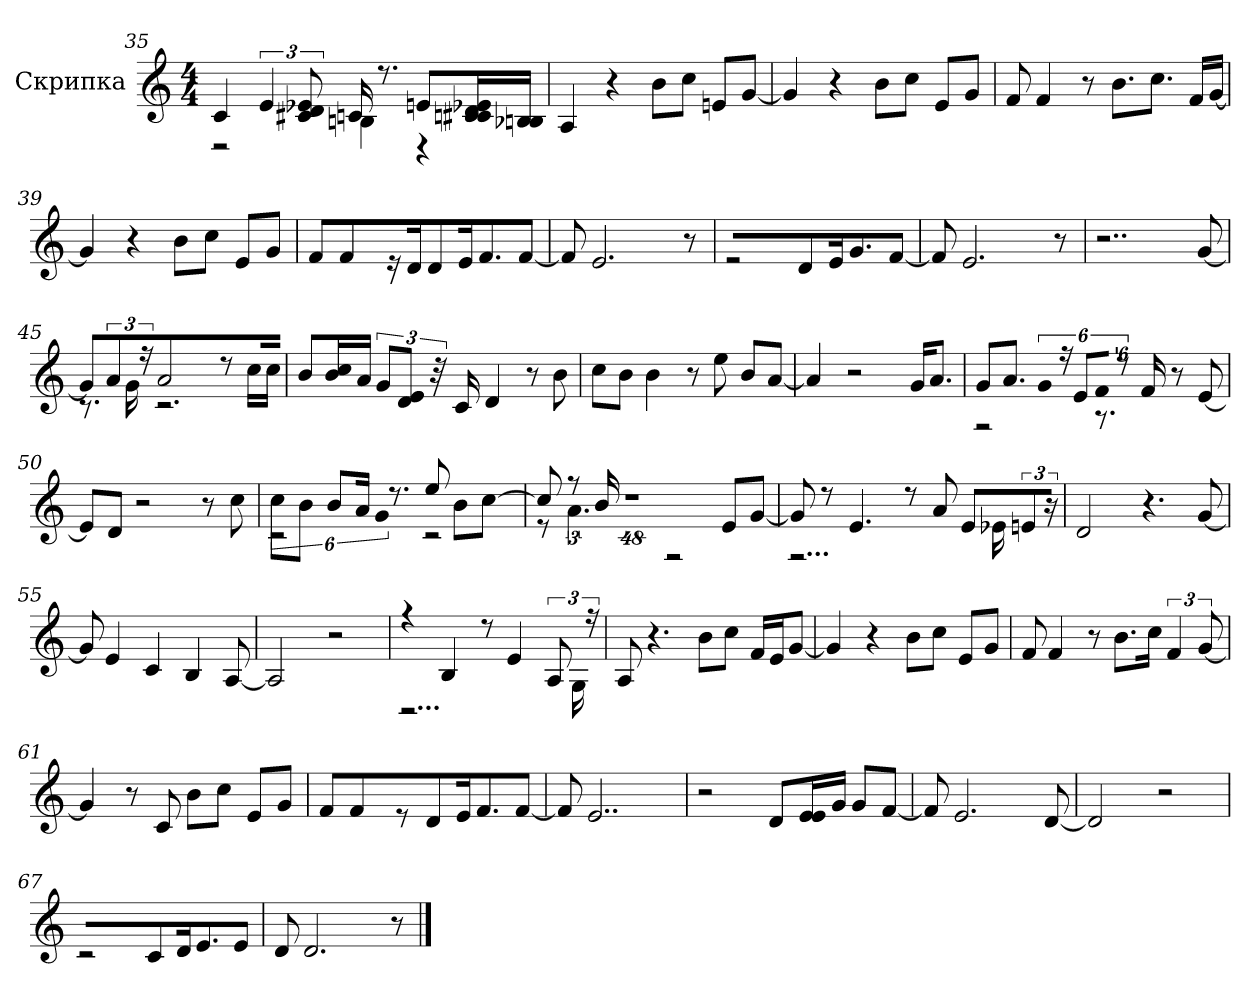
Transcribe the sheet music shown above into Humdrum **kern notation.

**kern
*part1
*staff1
*I"Скрипка
*clefG2
*k[]
*C:
*M4/4
=35
*^
4c	2r
6e	.
12e-X 12d 12c#X	.
16cn	4Bn
8.r	.
8en/L	4r
16e-X/ 16d 16c#X 16cnL	.
16Bn/ 16B-XJJ	.
*v	*v
=36
4A
4r
8b\L
8cc\J
8en/L
[8g/J
=37
4g]
4r
8b\L
8cc\J
8e/L
8g/J
=38
8f
4f
8r
8.b\L
8.cc\J
16f/LL
[16g/JJ
=39
4g]
4r
8b\L
8cc\J
8e/L
8g/J
=40
8f
4f
16r
16d
8d/L
16e/K
8.f/J
[8fJ
=41
8f]
2.e
8r
=42
2r
8d/L
16e/K
8.g/J
[8fJ
=43
8f]
2.e
8r
=44
2..r
[8g
=45
*^
8g/L]	8.r
12a/J	.
.	16g
24r	.
2a	2.r
8r	.
16cc\LL	.
16cc\JJ	.
*v	*v
=46
8b/L
16cc/ 16bL
16a/JJ
12g/L
12e/ 12dJ
48r
16c
4d
8r
8b
=47
8cc\L
8b\J
4b
8r
8ee
8b/L
[8a/J
=48
4a]
2r
16g/KL
8.a/J
=49
*^
8g/L	2r
8.a/J	.
12%5g	.
.	8.r
.	16f
48r	.
12e/L	8r
16f/Jk	.
.	[8e
48%5r	.
*v	*v
=50
8e/L]
8d/J
2r
8r
8cc
=51
*^
8cc\L	12%5r
8b\J	.
8b/L	.
16a/Jk	.
.	12g
8.r	.
.	2r
8ee	.
8b\L	.
[8cc\J	.
=52	=52
8cc]	8r
12r	4.a
16b	.
48%29r	.
.	2r
8e/L	.
[8g/J	8ryy
=53	=53
8g]	2...r
8r	.
4.e	.
8r	.
8a	.
8e/L	.
.	16e-X
12e/J	8ryy
24r	.
*v	*v
=54
2d
4.r
[8g
=55
8g]
4e
4c
4B
[8A
=56
2A]
2r
=57
*^
4r	2...r
4B	.
8r	.
4e	.
12A	.
.	16G
24r	.
*v	*v
=58
8A
4.r
8b\L
8cc\J
16f/LL
16e/J
[8g/J
=59
4g]
4r
8b\L
8cc\J
8e/L
8g/J
=60
8f
4f
8r
8.b\L
16cc\Jk
6f
[12g
=61
4g]
8r
8c
8b\L
8cc\J
8e/L
8g/J
=62
8f
4f
8r
8d/L
16e/K
8.f/J
[8fJ
=63
8f]
2..e
=64
2r
8d/L
16e/ 16eL
16g/JJ
8g/L
[8f/J
=65
8f]
2.e
[8d
=66
2d]
2r
=67
2r
8c/L
16d/K
8.e/J
8eJ
=68
8d
2.d
8r
==
*-
